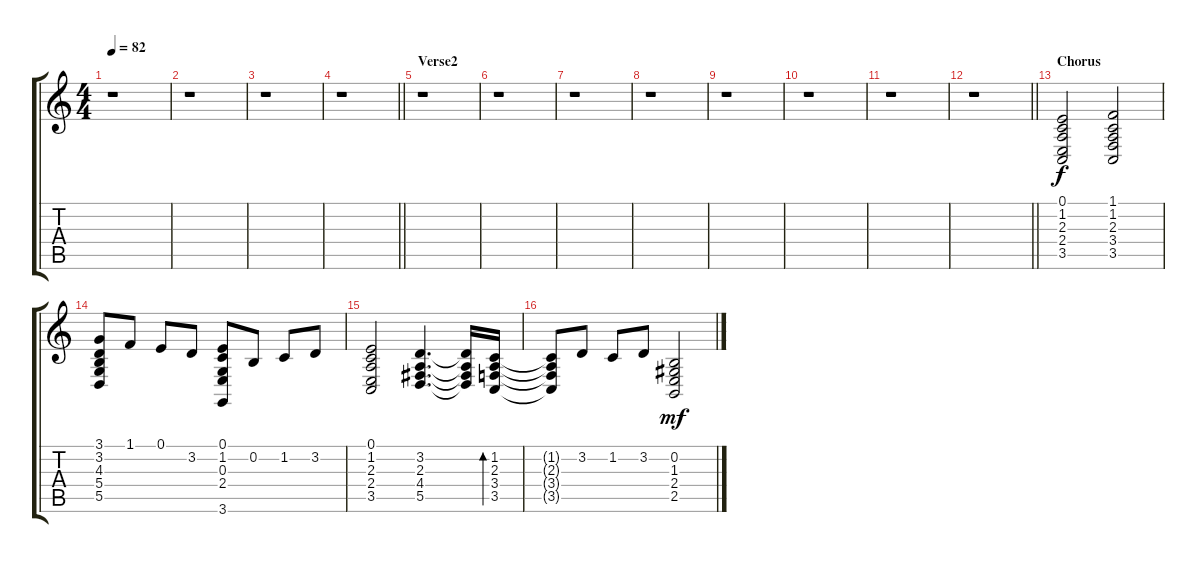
\track "" {instrument acousticgrandpiano}
\staff {score tabs}
\tuning (E4 B3 G3 D3 A2 E2) {hide}
\ts (4 4)
\tempo 82
\clef g2
\ks c
r.1{dy f} |
r.1 |
r.1 |
\barLineRight lightlight
r.1 |
\section ("" "Verse2")
r.1 |
r.1 |
r.1 |
r.1 |
r.1 |
r.1 |
r.1 |
\barLineRight lightlight
r.1 |
\section ("" "Chorus")
(0.1 1.2 2.3 2.4 3.5).2 (1.1 1.2 2.3 3.4 3.5).2 |
(3.1 3.2 4.3 5.4 5.5).8 1.1.8 0.1.8 3.2.8 (0.1 1.2 0.3 2.4 3.6).8 0.2.8 1.2.8 3.2.8 |
(0.1 1.2 2.3 2.4 3.5).2 (3.2 2.3 4.4 5.5).4{d} (3.2{t} 2.3{t} 4.4{t} 5.5{t}).16 (1.2 2.3 3.4 3.5).16{bd 120} |
(1.2{t} 2.3{t} 3.4{t} 3.5{t}).8 3.2.8 1.2.8 3.2.8 (0.2 1.3 2.4 2.5).2{dy mf}
